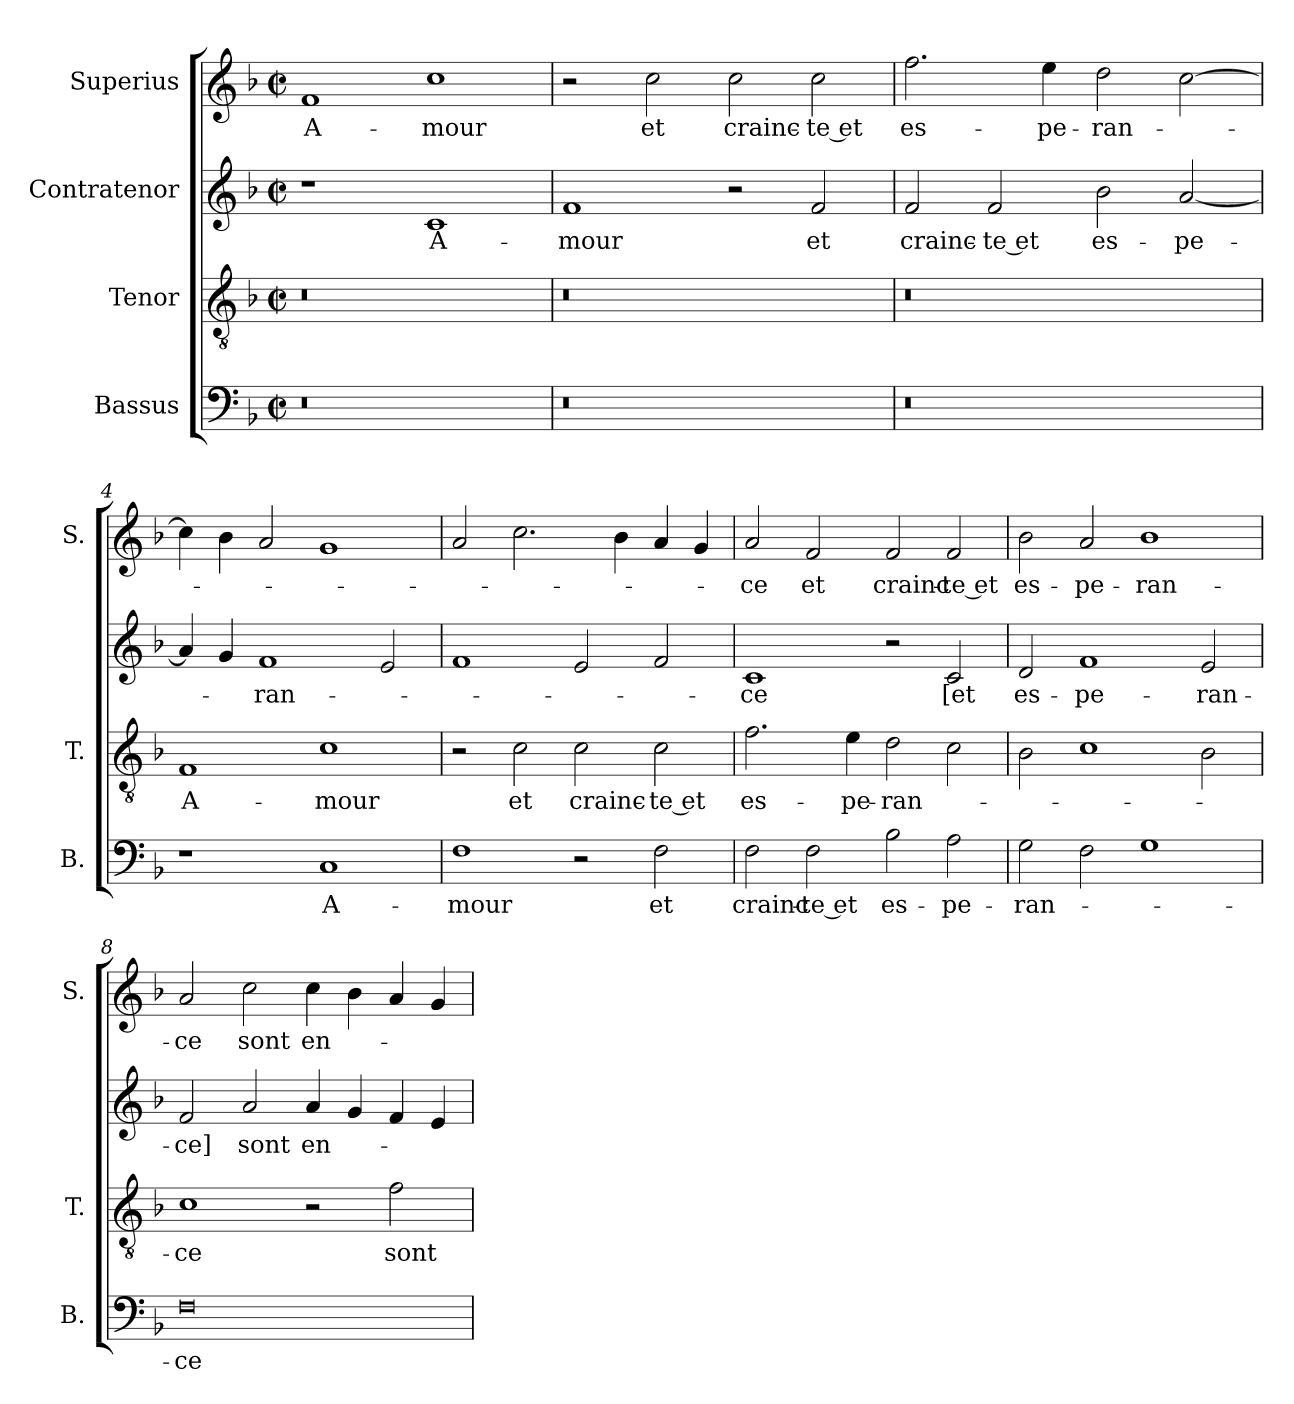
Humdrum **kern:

**kern	**text	**kern	**text	**kern	**text	**kern	**text
*part4	*part4	*part3	*part3	*part2	*part2	*part1	*part1
*staff4	*staff4	*staff3	*staff3	*staff2	*staff2	*staff1	*staff1
*I"Bassus	*	*I"Tenor	*	*I"Contratenor	*	*I"Superius	*
*I'B.	*	*I'T.	*	*	*	*I'S.	*
*clefF4	*	*clefGv2	*	*clefG2	*	*clefG2	*
*k[b-]	*	*k[b-]	*	*k[b-]	*	*k[b-]	*
*F:	*	*F:	*	*F:	*	*F:	*
*M2/2	*	*M2/2	*	*M2/2	*	*M2/2	*
*met(c|)	*	*met(c|)	*	*met(c|)	*	*met(c|)	*
=1	=1	=1	=1	=1	=1	=1	=1
!LO:N:vis=0	!	!LO:N:vis=0	!	!	!	!	!
1r	.	1r	.	1r	.	1f/	A-
1ryy	.	1ryy	.	1c/	A-	1cc\	-mour
=2	=2	=2	=2	=2	=2	=2	=2
!LO:N:vis=0	!	!LO:N:vis=0	!	!	!	!	!
1r	.	1r	.	1f/	-mour	2r	.
.	.	.	.	.	.	2cc\	et
1ryy	.	1ryy	.	2r	.	2cc\	crainc-
.	.	.	.	2f/	et	2cc\	-te et
=3	=3	=3	=3	=3	=3	=3	=3
!LO:N:vis=0	!	!LO:N:vis=0	!	!	!	!	!
1r	.	1r	.	2f/	crainc-	2.ff\	es-
.	.	.	.	2f/	-te et	.	.
.	.	.	.	.	.	4ee\	-pe-
1ryy	.	1ryy	.	2b-\	es-	2dd\	-ran-
.	.	.	.	[2a/	-pe-	[2cc\	.
=4	=4	=4	=4	=4	=4	=4	=4
1r	.	1F/	A-	4a/]	.	4cc\]	.
.	.	.	.	4g/	.	4b-\	.
.	.	.	.	1f/	-ran-	2a/	.
1C/	A-	1c\	-mour	.	.	1g/	.
.	.	.	.	2e/	.	.	.
=5	=5	=5	=5	=5	=5	=5	=5
1F\	-mour	2r	.	1f/	.	2a/	.
.	.	2c\	et	.	.	2.cc\	.
2r	.	2c\	crainc-	2e/	.	.	.
.	.	.	.	.	.	4b-\	.
2F\	et	2c\	-te et	2f/	.	4a/	.
.	.	.	.	.	.	4g/	.
=6	=6	=6	=6	=6	=6	=6	=6
2F\	crainc-	2.f\	es-	1c/	-ce	2a/	-ce
2F\	-te et	.	.	.	.	2f/	et
.	.	4e\	-pe-	.	.	.	.
2B-\	es-	2d\	-ran-	2r	.	2f/	crainc-
2A\	-pe-	2c\	.	2c/	[et	2f/	-te et
!!LO:LB:g=z
=7	=7	=7	=7	=7	=7	=7	=7
2G\	-ran-	2B-\	.	2d/	es-	2b-\	es-
2F\	.	1c\	.	1f/	-pe-	2a/	-pe-
1G\	.	.	.	.	.	1b-\	-ran-
.	.	2B-\	.	2e/	-ran-	.	.
=8	=8	=8	=8	=8	=8	=8	=8
0F\	-ce	1c\	-ce	2f/	-ce]	2a/	-ce
.	.	.	.	2a/	sont	2cc\	sont
.	.	2r	.	4a/	en-	4cc\	en-
.	.	.	.	4g/	.	4b-\	.
.	.	2f\	sont	4f/	.	4a/	.
.	.	.	.	4e/	.	4g/	.
=	=	=	=	=	=	=	=
*-	*-	*-	*-	*-	*-	*-	*-
